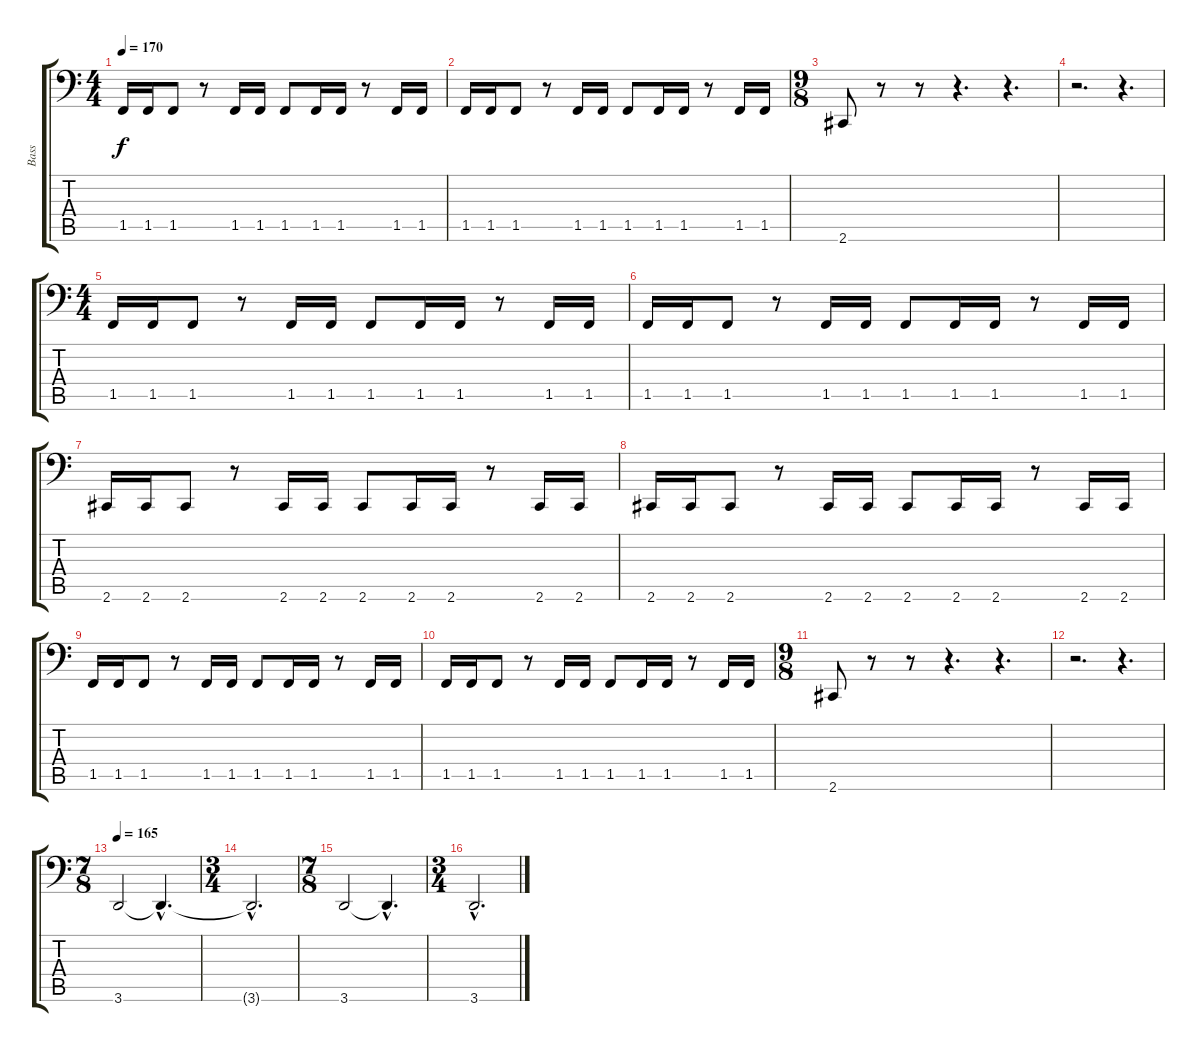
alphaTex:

\track ("Bass" "Bass") {instrument electricbassfinger}
\staff {score tabs}
\tuning (C3 G2 D2 A1 E1 B0) {hide}
\ts (4 4)
\tempo 170
\clef f4
\ks c
1.5.16{dy f} 1.5.16 1.5.8 r.8 1.5.16 1.5.16 1.5.8 1.5.16 1.5.16 r.8 1.5.16 1.5.16 |
1.5.16 1.5.16 1.5.8 r.8 1.5.16 1.5.16 1.5.8 1.5.16 1.5.16 r.8 1.5.16 1.5.16 |
\ts (9 8)
2.6.8 r.8 r.8 r.4{d} r.4{d} |
r.2{d} r.4{d} |
\ts (4 4)
1.5.16 1.5.16 1.5.8 r.8 1.5.16 1.5.16 1.5.8 1.5.16 1.5.16 r.8 1.5.16 1.5.16 |
1.5.16 1.5.16 1.5.8 r.8 1.5.16 1.5.16 1.5.8 1.5.16 1.5.16 r.8 1.5.16 1.5.16 |
2.6.16 2.6.16 2.6.8 r.8 2.6.16 2.6.16 2.6.8 2.6.16 2.6.16 r.8 2.6.16 2.6.16 |
2.6.16 2.6.16 2.6.8 r.8 2.6.16 2.6.16 2.6.8 2.6.16 2.6.16 r.8 2.6.16 2.6.16 |
1.5.16 1.5.16 1.5.8 r.8 1.5.16 1.5.16 1.5.8 1.5.16 1.5.16 r.8 1.5.16 1.5.16 |
1.5.16 1.5.16 1.5.8 r.8 1.5.16 1.5.16 1.5.8 1.5.16 1.5.16 r.8 1.5.16 1.5.16 |
\ts (9 8)
2.6.8 r.8 r.8 r.4{d} r.4{d} |
r.2{d} r.4{d} |
\ts (7 8)
\tempo 165
3.6.2 3.6{hac t}.4{d} |
\ts (3 4)
3.6{hac t}.2{d} |
\ts (7 8)
3.6.2 3.6{hac t}.4{d} |
\ts (3 4)
3.6{hac}.2{d}
